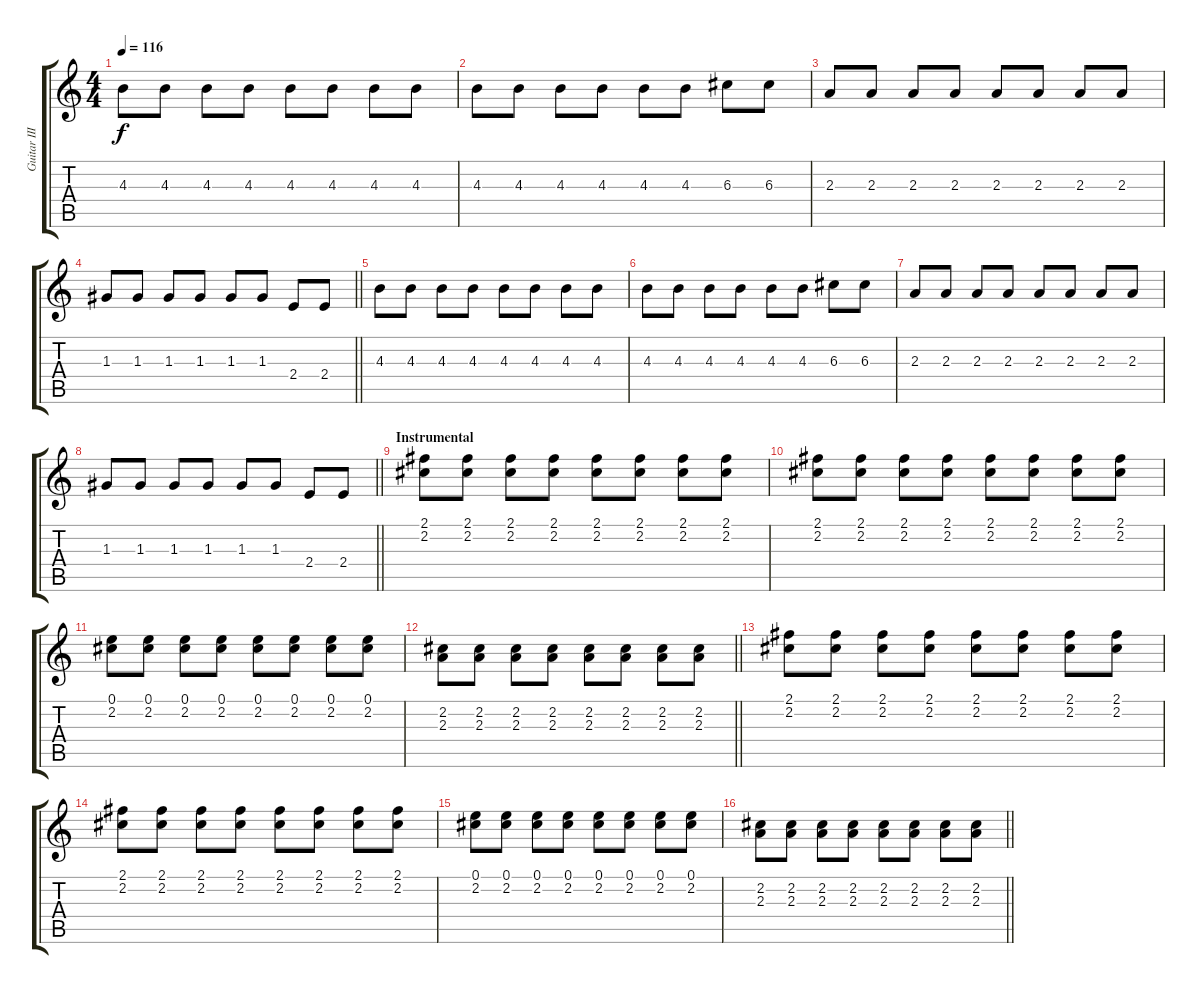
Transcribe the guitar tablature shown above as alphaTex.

\track ("Guitar III" "Guitar III") {instrument acousticguitarsteel}
\staff {score tabs}
\tuning (E4 B3 G3 D3 A2 E2) {hide}
\ts (4 4)
\tempo 116
\clef g2
\ks c
4.3.8{dy f} 4.3.8 4.3.8 4.3.8 4.3.8 4.3.8 4.3.8 4.3.8 |
4.3.8 4.3.8 4.3.8 4.3.8 4.3.8 4.3.8 6.3.8 6.3.8 |
2.3.8 2.3.8 2.3.8 2.3.8 2.3.8 2.3.8 2.3.8 2.3.8 |
\barLineRight lightlight
1.3.8 1.3.8 1.3.8 1.3.8 1.3.8 1.3.8 2.4.8 2.4.8 |
4.3.8 4.3.8 4.3.8 4.3.8 4.3.8 4.3.8 4.3.8 4.3.8 |
4.3.8 4.3.8 4.3.8 4.3.8 4.3.8 4.3.8 6.3.8 6.3.8 |
2.3.8 2.3.8 2.3.8 2.3.8 2.3.8 2.3.8 2.3.8 2.3.8 |
\barLineRight lightlight
1.3.8 1.3.8 1.3.8 1.3.8 1.3.8 1.3.8 2.4.8 2.4.8 |
\section ("" "Instrumental")
(2.1 2.2).8 (2.1 2.2).8 (2.1 2.2).8 (2.1 2.2).8 (2.1 2.2).8 (2.1 2.2).8 (2.1 2.2).8 (2.1 2.2).8 |
(2.1 2.2).8 (2.1 2.2).8 (2.1 2.2).8 (2.1 2.2).8 (2.1 2.2).8 (2.1 2.2).8 (2.1 2.2).8 (2.1 2.2).8 |
(0.1 2.2).8 (0.1 2.2).8 (0.1 2.2).8 (0.1 2.2).8 (0.1 2.2).8 (0.1 2.2).8 (0.1 2.2).8 (0.1 2.2).8 |
\barLineRight lightlight
(2.2 2.3).8 (2.2 2.3).8 (2.2 2.3).8 (2.2 2.3).8 (2.2 2.3).8 (2.2 2.3).8 (2.2 2.3).8 (2.2 2.3).8 |
(2.1 2.2).8 (2.1 2.2).8 (2.1 2.2).8 (2.1 2.2).8 (2.1 2.2).8 (2.1 2.2).8 (2.1 2.2).8 (2.1 2.2).8 |
(2.1 2.2).8 (2.1 2.2).8 (2.1 2.2).8 (2.1 2.2).8 (2.1 2.2).8 (2.1 2.2).8 (2.1 2.2).8 (2.1 2.2).8 |
(0.1 2.2).8 (0.1 2.2).8 (0.1 2.2).8 (0.1 2.2).8 (0.1 2.2).8 (0.1 2.2).8 (0.1 2.2).8 (0.1 2.2).8 |
\barLineRight lightlight
(2.2 2.3).8 (2.2 2.3).8 (2.2 2.3).8 (2.2 2.3).8 (2.2 2.3).8 (2.2 2.3).8 (2.2 2.3).8 (2.2 2.3).8
